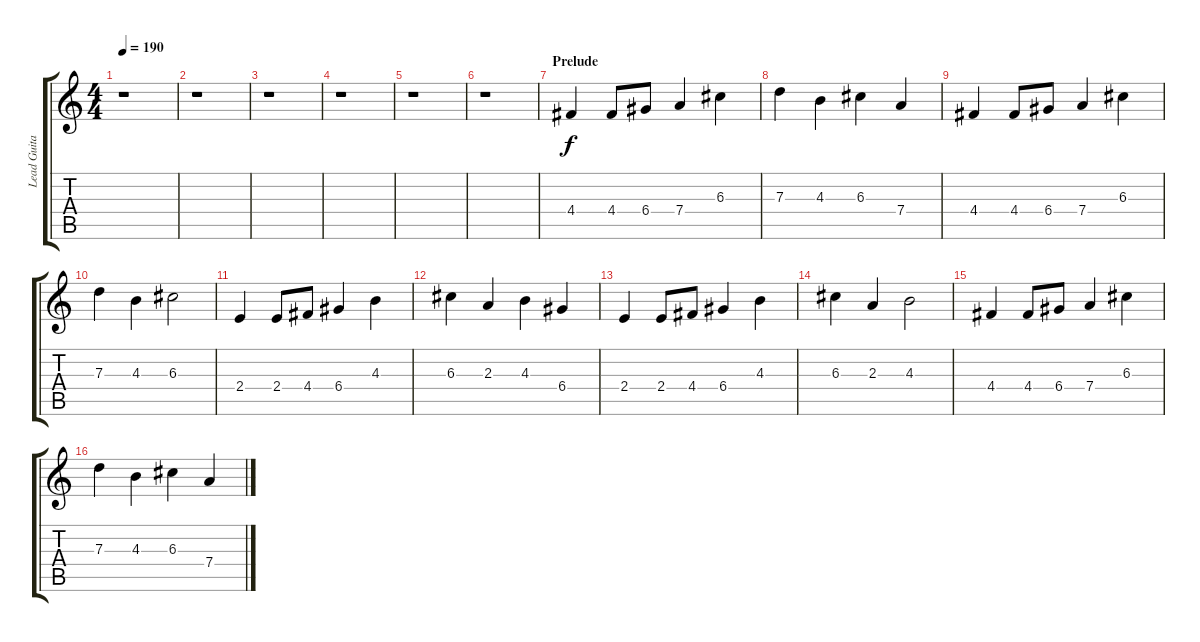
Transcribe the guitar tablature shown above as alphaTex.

\track ("Lead Guitar I" "Lead Guita") {instrument distortionguitar}
\staff {score tabs}
\tuning (E4 B3 G3 D3 A2 E2) {hide}
\ts (4 4)
\tempo 190
\clef g2
\ks c
r.1{dy f} |
r.1 |
r.1 |
r.1 |
r.1 |
r.1 |
\section ("" "Prelude")
4.4.4 4.4.8 6.4.8 7.4.4 6.3.4 |
7.3.4 4.3.4 6.3.4 7.4.4 |
4.4.4 4.4.8 6.4.8 7.4.4 6.3.4 |
7.3.4 4.3.4 6.3.2 |
2.4.4 2.4.8 4.4.8 6.4.4 4.3.4 |
6.3.4 2.3.4 4.3.4 6.4.4 |
2.4.4 2.4.8 4.4.8 6.4.4 4.3.4 |
6.3.4 2.3.4 4.3.2 |
4.4.4 4.4.8 6.4.8 7.4.4 6.3.4 |
7.3.4 4.3.4 6.3.4 7.4.4
